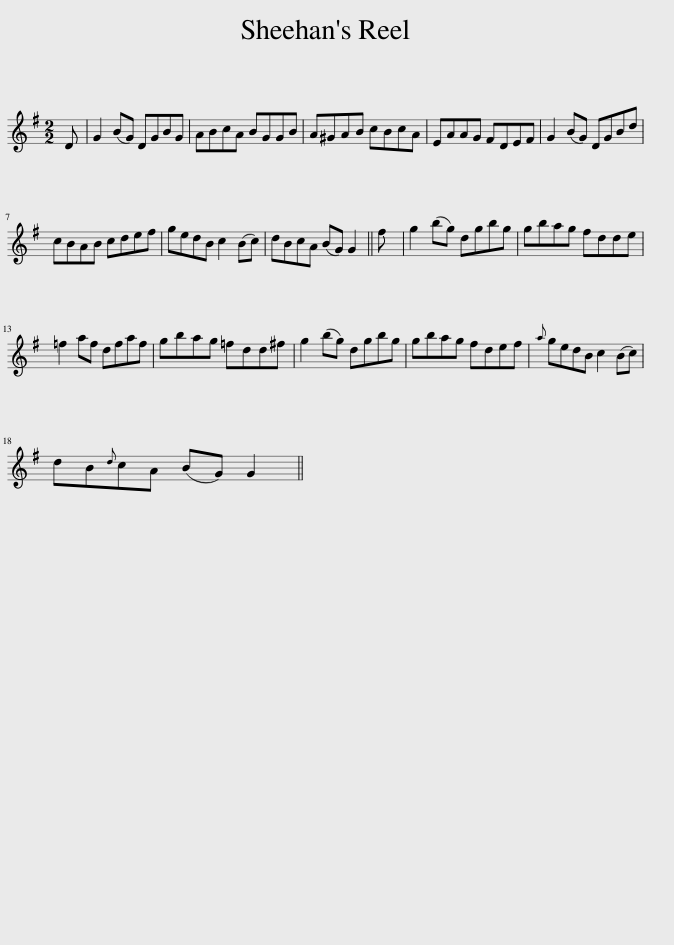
X:1
L:1/8
M:2/2
I:linebreak $
K:G
V:1 treble
V:1
 D | G2 (BG) DGBG | ABcA BGGB | A^GAB cBcA | EAAG FDEF | %5
 G2 (BG) DGBd |$ cBAB cdef | gedB c2 (Bc) | dBcA (BG) G2 || f | %10
 g2 (bg) dgbg | gbag fdde |$ =f2 af dfaf | gbag =fdd^f | g2 (bg) dgbg | %15
 gbag fdef |{a} gedB c2 (Bc) |$ dB{d}cA (BG) G2 || %18
